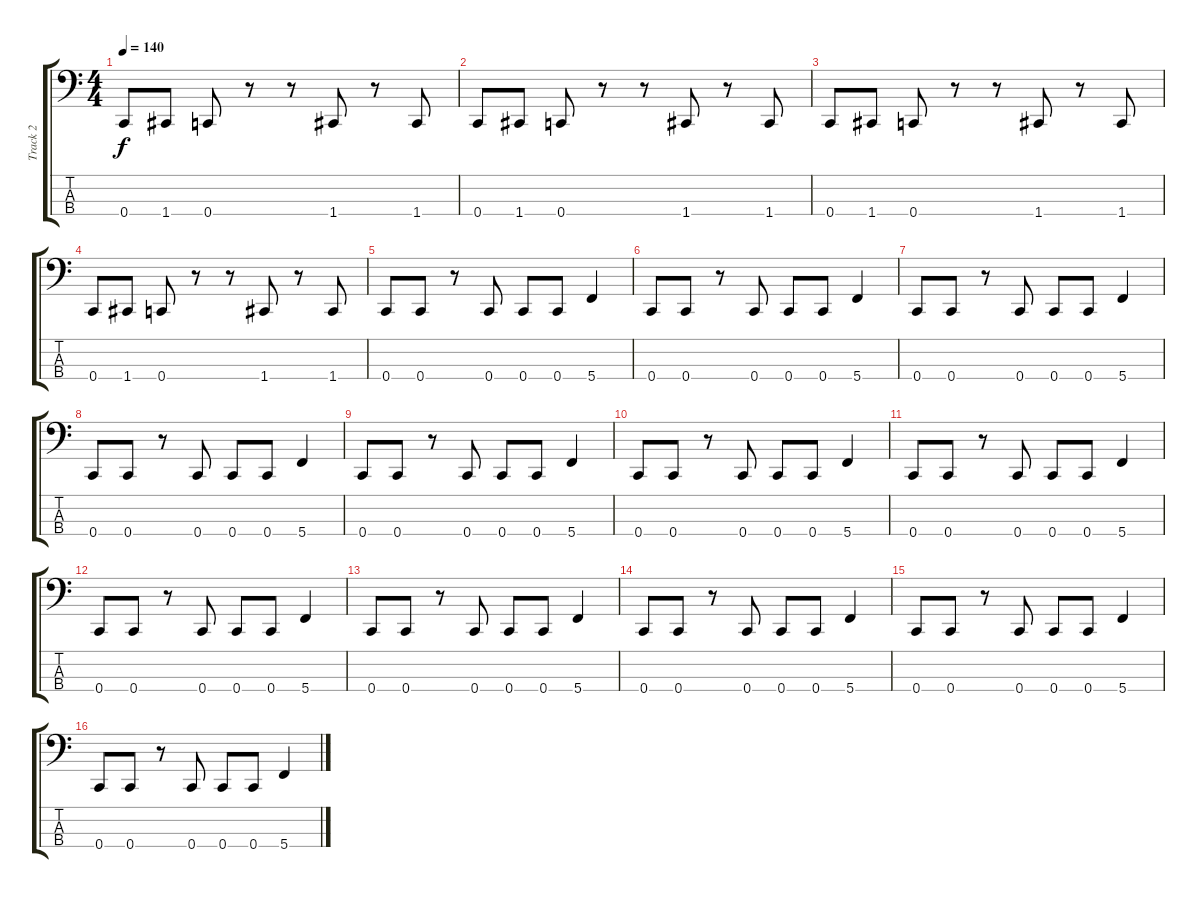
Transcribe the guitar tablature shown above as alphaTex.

\track ("Track 2" "Track 2") {instrument electricbassfinger}
\staff {score tabs}
\tuning (F2 C2 G1 C1) {hide}
\ts (4 4)
\tempo 140
\clef f4
\ks c
0.4.8{dy f} 1.4.8 0.4.8 r.8 r.8 1.4.8 r.8 1.4.8 |
0.4.8 1.4.8 0.4.8 r.8 r.8 1.4.8 r.8 1.4.8 |
0.4.8 1.4.8 0.4.8 r.8 r.8 1.4.8 r.8 1.4.8 |
0.4.8 1.4.8 0.4.8 r.8 r.8 1.4.8 r.8 1.4.8 |
0.4.8 0.4.8 r.8 0.4.8 0.4.8 0.4.8 5.4.4 |
0.4.8 0.4.8 r.8 0.4.8 0.4.8 0.4.8 5.4.4 |
0.4.8 0.4.8 r.8 0.4.8 0.4.8 0.4.8 5.4.4 |
0.4.8 0.4.8 r.8 0.4.8 0.4.8 0.4.8 5.4.4 |
0.4.8 0.4.8 r.8 0.4.8 0.4.8 0.4.8 5.4.4 |
0.4.8 0.4.8 r.8 0.4.8 0.4.8 0.4.8 5.4.4 |
0.4.8 0.4.8 r.8 0.4.8 0.4.8 0.4.8 5.4.4 |
0.4.8 0.4.8 r.8 0.4.8 0.4.8 0.4.8 5.4.4 |
0.4.8 0.4.8 r.8 0.4.8 0.4.8 0.4.8 5.4.4 |
0.4.8 0.4.8 r.8 0.4.8 0.4.8 0.4.8 5.4.4 |
0.4.8 0.4.8 r.8 0.4.8 0.4.8 0.4.8 5.4.4 |
0.4.8 0.4.8 r.8 0.4.8 0.4.8 0.4.8 5.4.4
